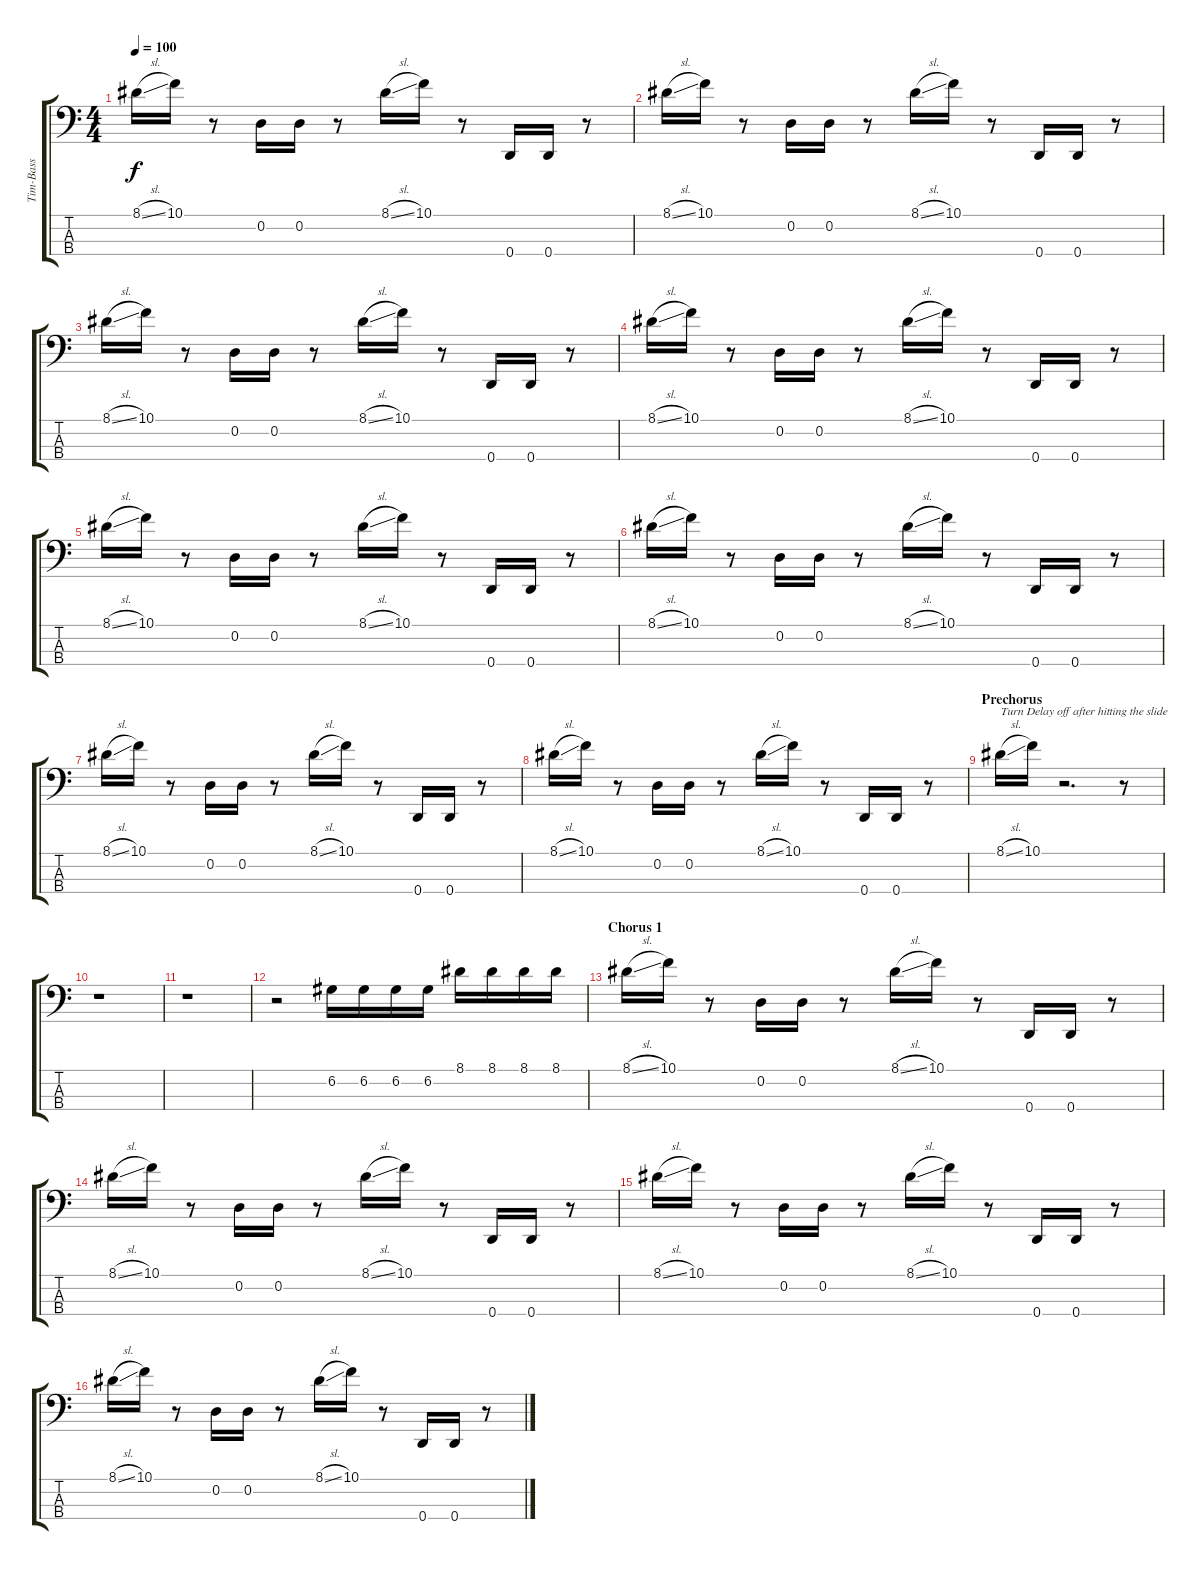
\track ("Tim-Bass" "Tim-Bass") {instrument electricbassfinger}
\staff {score tabs}
\tuning (G2 D2 A1 D1) {hide}
\ts (4 4)
\tempo 100
\clef f4
\ks c
8.1{sl}.16{dy f} 10.1.16 r.8 0.2.16 0.2.16 r.8 8.1{sl}.16 10.1.16 r.8 0.4.16 0.4.16 r.8 |
8.1{sl}.16 10.1.16 r.8 0.2.16 0.2.16 r.8 8.1{sl}.16 10.1.16 r.8 0.4.16 0.4.16 r.8 |
8.1{sl}.16 10.1.16 r.8 0.2.16 0.2.16 r.8 8.1{sl}.16 10.1.16 r.8 0.4.16 0.4.16 r.8 |
8.1{sl}.16 10.1.16 r.8 0.2.16 0.2.16 r.8 8.1{sl}.16 10.1.16 r.8 0.4.16 0.4.16 r.8 |
8.1{sl}.16 10.1.16 r.8 0.2.16 0.2.16 r.8 8.1{sl}.16 10.1.16 r.8 0.4.16 0.4.16 r.8 |
8.1{sl}.16 10.1.16 r.8 0.2.16 0.2.16 r.8 8.1{sl}.16 10.1.16 r.8 0.4.16 0.4.16 r.8 |
8.1{sl}.16 10.1.16 r.8 0.2.16 0.2.16 r.8 8.1{sl}.16 10.1.16 r.8 0.4.16 0.4.16 r.8 |
8.1{sl}.16 10.1.16 r.8 0.2.16 0.2.16 r.8 8.1{sl}.16 10.1.16 r.8 0.4.16 0.4.16 r.8 |
\section ("" "Prechorus")
8.1{sl}.16{txt "Turn Delay off after hitting the slide"} 10.1.16 r.2{d} r.8 |
r.1 |
r.1 |
r.2 6.2.16 6.2.16 6.2.16 6.2.16 8.1.16 8.1.16 8.1.16 8.1.16 |
\section ("" "Chorus 1")
8.1{sl}.16 10.1.16 r.8 0.2.16 0.2.16 r.8 8.1{sl}.16 10.1.16 r.8 0.4.16 0.4.16 r.8 |
8.1{sl}.16 10.1.16 r.8 0.2.16 0.2.16 r.8 8.1{sl}.16 10.1.16 r.8 0.4.16 0.4.16 r.8 |
8.1{sl}.16 10.1.16 r.8 0.2.16 0.2.16 r.8 8.1{sl}.16 10.1.16 r.8 0.4.16 0.4.16 r.8 |
8.1{sl}.16 10.1.16 r.8 0.2.16 0.2.16 r.8 8.1{sl}.16 10.1.16 r.8 0.4.16 0.4.16 r.8
